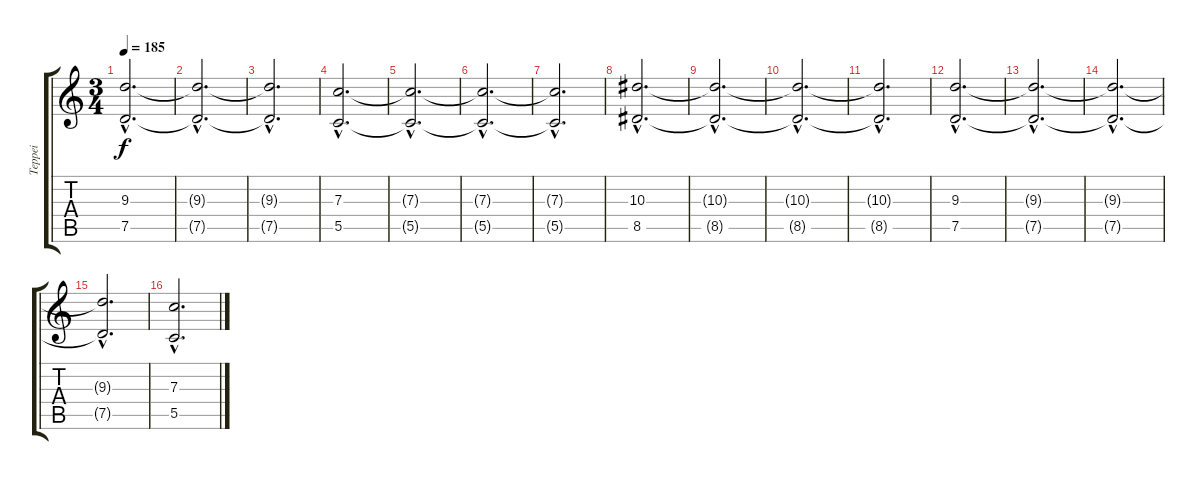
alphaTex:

\track ("Teppei" "Teppei") {instrument overdrivenguitar}
\staff {score tabs}
\tuning (D4 A3 F3 C3 G2 C2) {hide}
\ts (3 4)
\tempo 185
\clef g2
\ks c
(9.3{hac t} 7.5{hac t}).2{d dy f} |
(9.3{hac t} 7.5{hac t}).2{d} |
(9.3{hac t} 7.5{hac t}).2{d} |
(7.3{hac} 5.5{hac}).2{d} |
(7.3{hac t} 5.5{hac t}).2{d} |
(7.3{hac t} 5.5{hac t}).2{d} |
(7.3{hac t} 5.5{hac t}).2{d} |
(10.3{hac} 8.5{hac}).2{d} |
(10.3{hac t} 8.5{hac t}).2{d} |
(10.3{hac t} 8.5{hac t}).2{d} |
(10.3{hac t} 8.5{hac t}).2{d} |
(9.3{hac} 7.5{hac}).2{d} |
(9.3{hac t} 7.5{hac t}).2{d} |
(9.3{hac t} 7.5{hac t}).2{d} |
(9.3{hac t} 7.5{hac t}).2{d} |
(7.3{hac} 5.5{hac}).2{d}
